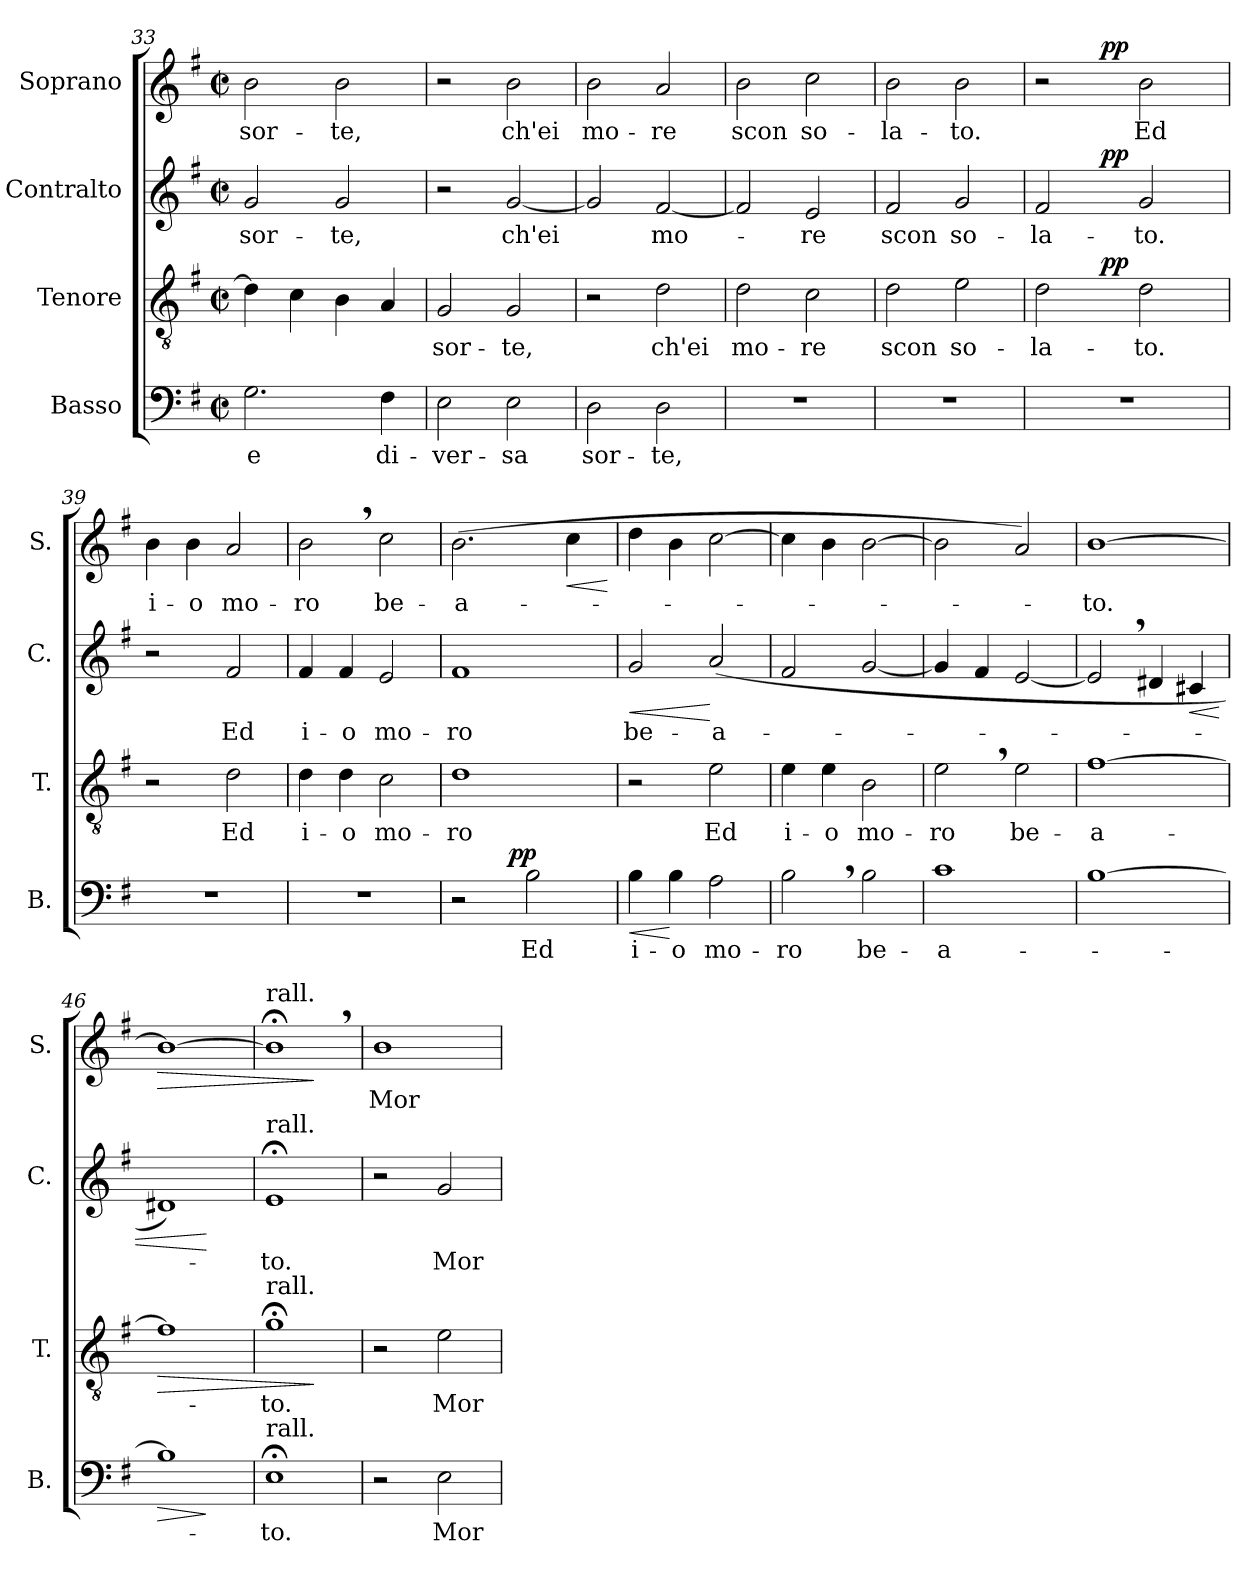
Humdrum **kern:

**kern	**text	**dynam	**kern	**text	**dynam	**kern	**text	**dynam	**kern	**text	**dynam
*part4	*part4	*part4	*part3	*part3	*part3	*part2	*part2	*part2	*part1	*part1	*part1
*staff4	*staff4	*staff4	*staff3	*staff3	*staff3	*staff2	*staff2	*staff2	*staff1	*staff1	*staff1
*I"Basso	*	*	*I"Tenore	*	*	*I"Contralto	*	*	*I"Soprano	*	*
*I'B.	*	*	*I'T.	*	*	*I'C.	*	*	*I'S.	*	*
*clefF4	*	*	*clefGv2	*	*	*clefG2	*	*	*clefG2	*	*
*k[f#]	*	*	*k[f#]	*	*	*k[f#]	*	*	*k[f#]	*	*
*G:	*	*	*G:	*	*	*G:	*	*	*G:	*	*
*M2/2	*	*	*M2/2	*	*	*M2/2	*	*	*M2/2	*	*
*met(c|)	*	*	*met(c|)	*	*	*met(c|)	*	*	*met(c|)	*	*
=33	=33	=33	=33	=33	=33	=33	=33	=33	=33	=33	=33
2.G\	e	.	4d\]	.	.	2g/	sor-	.	2b\	sor-	.
.	.	.	4c\	.	.	.	.	.	.	.	.
.	.	.	4B\	.	.	2g/	-te,	.	2b\	-te,	.
4F#\	di-	.	4A/	.	.	.	.	.	.	.	.
=34	=34	=34	=34	=34	=34	=34	=34	=34	=34	=34	=34
2E\	-ver-	.	2G/	sor-	.	2r	.	.	2r	.	.
2E\	-sa	.	2G/	-te,	.	[2g/	ch'ei	.	2b\	ch'ei	.
=35	=35	=35	=35	=35	=35	=35	=35	=35	=35	=35	=35
2D\	sor-	.	2r	.	.	2g/]	.	.	2b\	mo-	.
2D\	-te,	.	2d\	ch'ei	.	[2f#/	mo-	.	2a/	-re	.
=36	=36	=36	=36	=36	=36	=36	=36	=36	=36	=36	=36
1r	.	.	2d\	mo-	.	2f#/]	.	.	2b\	scon	.
.	.	.	2c\	-re	.	2e/	-re	.	2cc\	so-	.
!!LO:PB:g=z
=37	=37	=37	=37	=37	=37	=37	=37	=37	=37	=37	=37
1r	.	.	2d\	scon	.	2f#/	scon	.	2b\	-la-	.
.	.	.	2e\	so-	.	2g/	so-	.	2b\	-to.	.
=38	=38	=38	=38	=38	=38	=38	=38	=38	=38	=38	=38
*	*	*	*^	*	*	*^	*	*	*^	*	*
1r	.	.	2d\	4ryy	-la-	.	2f#/	4ryy	-la-	.	2r	4ryy	.	.
.	.	.	.	16ryy	.	.	.	16ryy	.	.	.	16ryy	.	.
!	!	!	!	!	!	!LO:DY:a	!	!	!	!LO:DY:a	!	!	!	!LO:DY:a
.	.	.	.	2ryy	.	pp	.	2ryy	.	pp	.	2ryy	.	pp
.	.	.	2d\	.	-to.	.	2g/	.	-to.	.	2b\	.	Ed	.
.	.	.	.	8.ryy	.	.	.	8.ryy	.	.	.	8.ryy	.	.
*	*	*	*v	*v	*	*	*	*	*	*	*v	*v	*	*
*	*	*	*	*	*	*v	*v	*	*	*	*	*
=39	=39	=39	=39	=39	=39	=39	=39	=39	=39	=39	=39
1r	.	.	2r	.	.	2r	.	.	4b\	i-	.
.	.	.	.	.	.	.	.	.	4b\	-o	.
.	.	.	2d\	Ed	.	2f#/	Ed	.	2a/	mo-	.
=40	=40	=40	=40	=40	=40	=40	=40	=40	=40	=40	=40
1r	.	.	4d\	i-	.	4f#/	i-	.	2b,>\	-ro	.
.	.	.	4d\	-o	.	4f#/	-o	.	.	.	.
.	.	.	2c\	mo-	.	2e/	mo-	.	2cc\	be-	.
=41	=41	=41	=41	=41	=41	=41	=41	=41	=41	=41	=41
*^	*	*	*	*	*	*	*	*	*	*	*
2r	4..ryy	.	.	1d	-ro	.	1f#	-ro	.	(2.b\	-a-	.
!	!	!	!LO:DY:a	!	!	!	!	!	!	!	!	!
.	2ryy	.	pp	.	.	.	.	.	.	.	.	.
2B\	.	Ed	.	.	.	.	.	.	.	.	.	.
!	!	!	!	!	!	!	!	!	!	!	!	!LO:HP:b
.	.	.	.	.	.	.	.	.	.	4cc\	.	<
.	16ryy	.	.	.	.	.	.	.	.	.	.	.
.	.	.	.	.	.	.	.	.	.	.	.	[
*v	*v	*	*	*	*	*	*	*	*	*	*	*
=42	=42	=42	=42	=42	=42	=42	=42	=42	=42	=42	=42
*^	*	*	*	*	*	*	*	*	*	*	*
!	!	!	!LO:HP:b	!	!	!	!	!	!	!	!	!
*v	*v	*	*	*	*	*	*	*	*	*	*	*
*^	*	*	*	*	*	*	*	*	*	*	*
!	!	!	!	!	!	!	!	!	!LO:HP:b	!	!	!
*v	*v	*	*	*	*	*	*	*	*	*	*	*
4B\	i-	<	2r	.	.	2g/	be-	<	4dd\	.	.
4B\	-o	[	.	.	.	.	.	.	4b\	.	.
2A\	mo-	.	2e\	Ed	.	(2a/	-a-	[	[2cc\	.	.
!!LO:LB:g=z
=43	=43	=43	=43	=43	=43	=43	=43	=43	=43	=43	=43
2B,>\	-ro	.	4e\	i-	.	2f#/	.	.	4cc\]	.	.
.	.	.	4e\	-o	.	.	.	.	4b\	.	.
2B\	be-	.	2B\	mo-	.	[2g/	.	.	[2b\	.	.
=44	=44	=44	=44	=44	=44	=44	=44	=44	=44	=44	=44
1c	-a-	.	2e,>\	-ro	.	4g/]	.	.	2b\]	.	.
.	.	.	.	.	.	4f#/	.	.	.	.	.
.	.	.	2e\	be-	.	[2e/	.	.	2a/)	.	.
=45	=45	=45	=45	=45	=45	=45	=45	=45	=45	=45	=45
[1B	.	.	[1f#	-a-	.	2e,>/]	.	.	[1b	-to.	.
.	.	.	.	.	.	4d#X/	.	.	.	.	.
!	!	!	!	!	!	!	!	!LO:HP:b	!	!	!
.	.	.	.	.	.	4c#X/	.	<	.	.	.
=46	=46	=46	=46	=46	=46	=46	=46	=46	=46	=46	=46
!	!	!LO:HP:b	!	!	!LO:HP:b	!	!	!	!	!	!LO:HP:b
1B]	.	>	1f#]	.	>	1d#X)	.	.	1b_	.	>
.	.	]	.	.	.	.	.	[	.	.	.
=47	=47	=47	=47	=47	=47	=47	=47	=47	=47	=47	=47
!	!	!	!	!	!	!	!	!	!LO:TX:a:t=rall.	!	!
!	!	!	!	!	!	!LO:TX:a:t=rall.	!	!	!	!	!
!	!	!	!LO:TX:a:t=rall.	!	!	!	!	!	!	!	!
!LO:TX:a:t=rall.	!	!	!	!	!	!	!	!	!	!	!
1E;<	-to.	.	1g;<	-to.	.	1e;<	-to.	.	1b;<,>]	.	.
.	.	.	.	.	]	.	.	.	.	.	]
=48	=48	=48	=48	=48	=48	=48	=48	=48	=48	=48	=48
2r	.	.	2r	.	.	2r	.	.	1b	Mor-	.
2E\	Mor-	.	2e\	Mor-	.	2g/	Mor-	.	.	.	.
=	=	=	=	=	=	=	=	=	=	=	=
*-	*-	*-	*-	*-	*-	*-	*-	*-	*-	*-	*-
